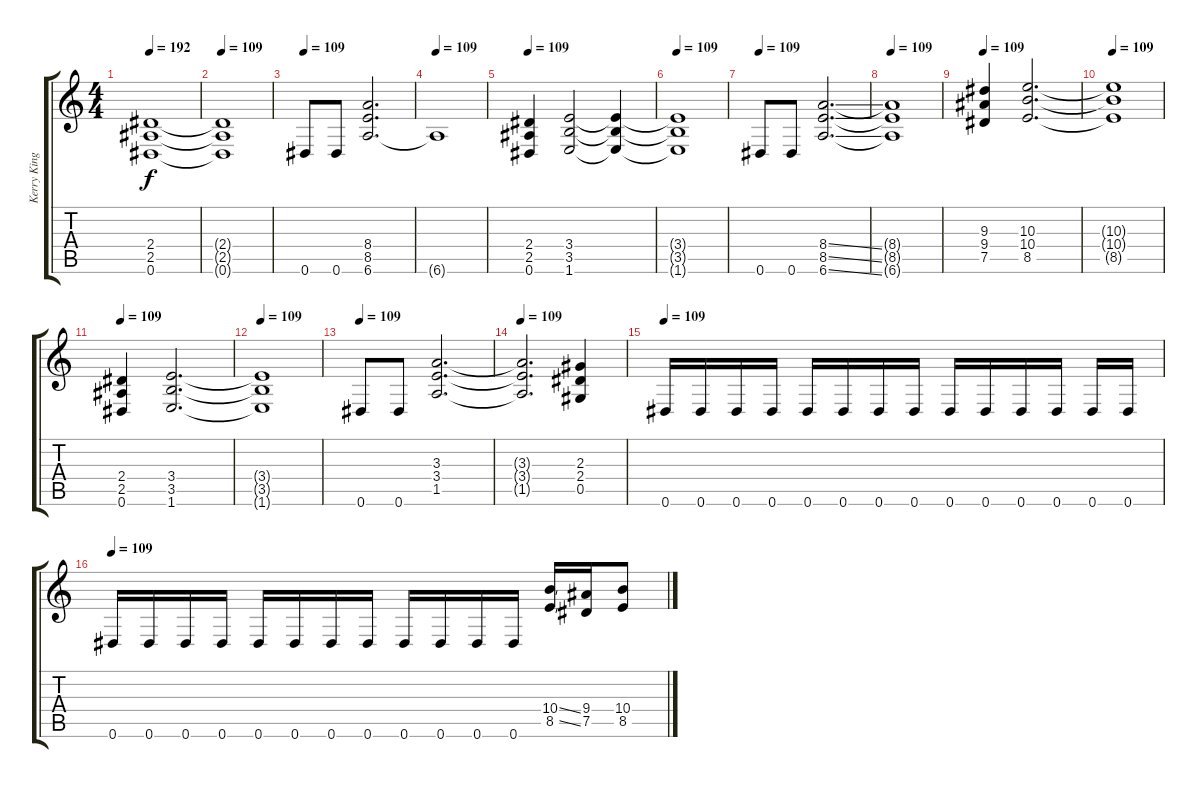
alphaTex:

\track ("Kerry King" "Kerry King") {instrument distortionguitar}
\staff {score tabs}
\tuning (Eb4 Bb3 Gb3 Db3 Ab2 Eb2) {hide}
\ts (4 4)
\tempo 192
\tempo 109
\tempo 192
\clef g2
\ks c
(2.4 2.5 0.6).1{dy f instrument distortionguitar} |
\tempo 109
(2.4{t} 2.5{t} 0.6{t}).1 |
\tempo 109
0.6.8 0.6.8 (8.4 8.5 6.6).2{d} |
\tempo 109
6.6{t}.1 |
\tempo 109
(2.4 2.5 0.6).4 (3.4 3.5 1.6).2 (3.4{t} 3.5{t} 1.6{t}).4 |
\tempo 109
(3.4{t} 3.5{t} 1.6{t}).1 |
\tempo 109
0.6.8 0.6.8 (8.4{ss} 8.5{ss} 6.6{ss}).2{d} |
\tempo 109
(8.4{t} 8.5{t} 6.6{t}).1 |
\tempo 109
(9.3 9.4 7.5).4 (10.3 10.4 8.5).2{d} |
\tempo 109
(10.3{t} 10.4{t} 8.5{t}).1 |
\tempo 109
(2.4 2.5 0.6).4 (3.4 3.5 1.6).2{d} |
\tempo 109
(3.4{t} 3.5{t} 1.6{t}).1 |
\tempo 109
0.6.8 0.6.8 (3.3 3.4 1.5).2{d} |
\tempo 109
(3.3{t} 3.4{t} 1.5{t}).2{d} (2.3 2.4 0.5).4 |
\tempo 109
0.6.16 0.6.16 0.6.16 0.6.16 0.6.16 0.6.16 0.6.16 0.6.16 0.6.16 0.6.16 0.6.16 0.6.16 0.6.16 0.6.16 |
\tempo 109
0.6.16 0.6.16 0.6.16 0.6.16 0.6.16 0.6.16 0.6.16 0.6.16 0.6.16 0.6.16 0.6.16 0.6.16 (10.4{ss} 8.5{ss}).16 (9.4 7.5).16 (10.4 8.5).8
